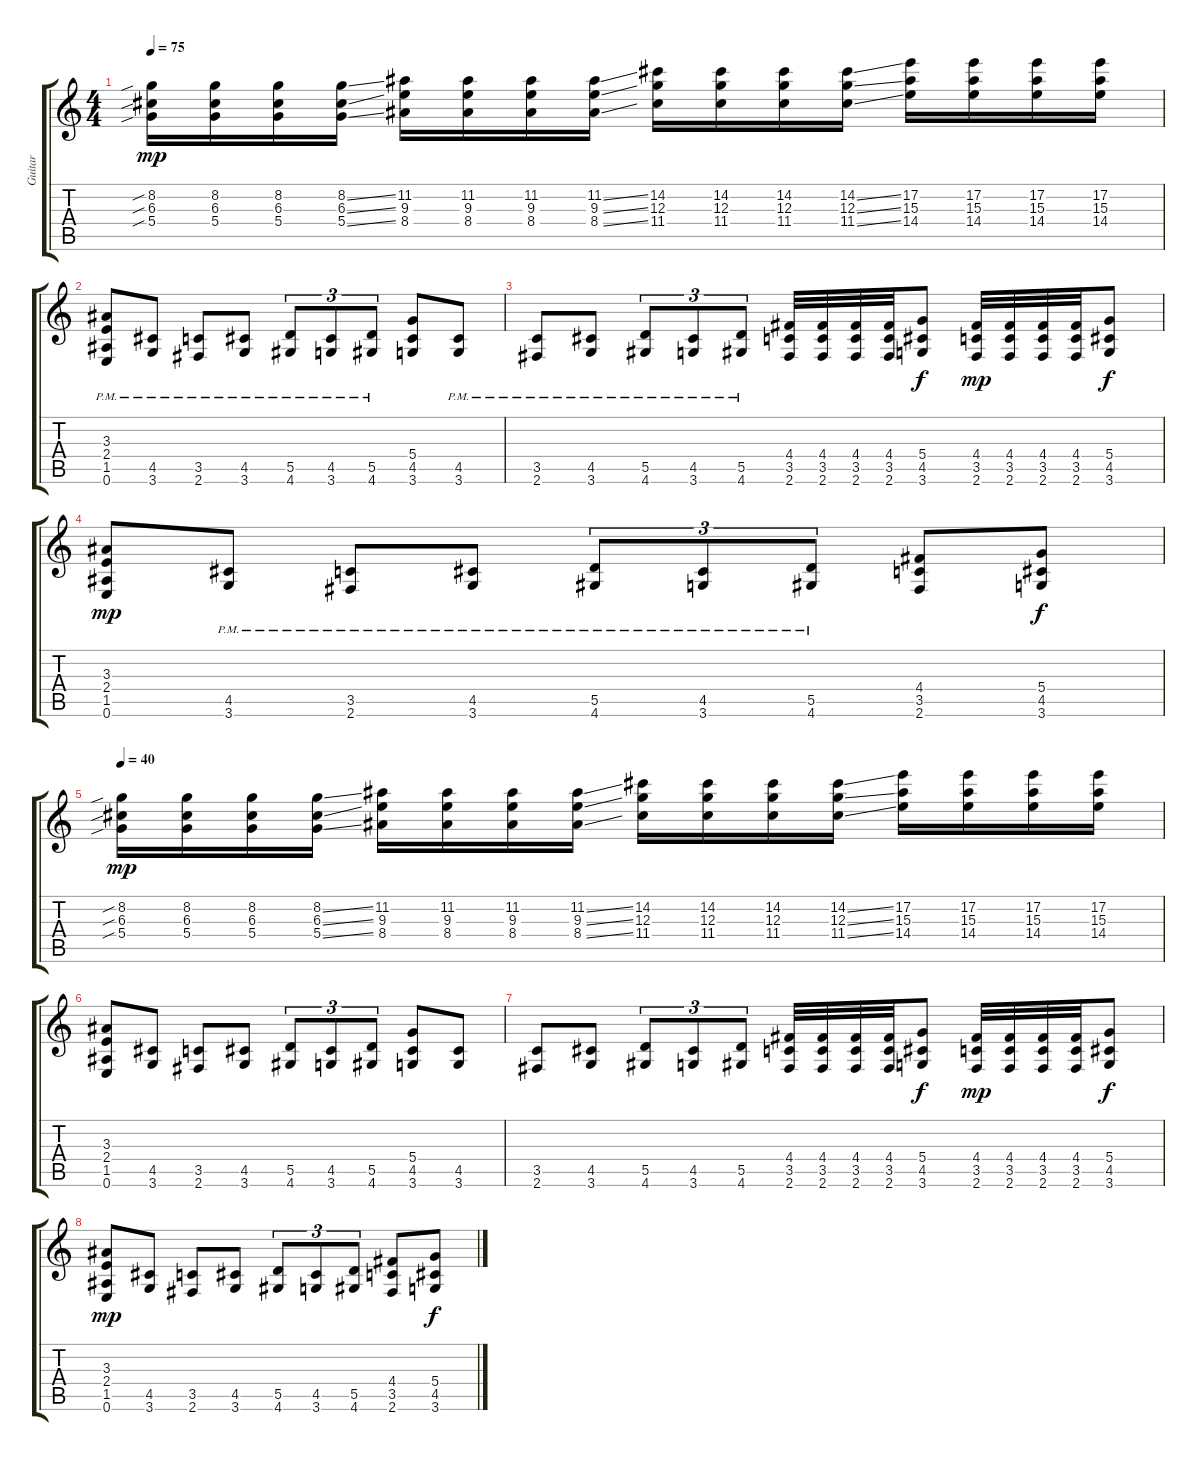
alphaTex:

\track ("Guitar" "Guitar") {instrument distortionguitar}
\staff {score tabs}
\tuning (E4 B3 G3 D3 A2 E2) {hide}
\ts (4 4)
\tempo 75
\clef g2
\ks c
(8.2{sib} 6.3{sib} 5.4{sib}).16{dy mp} (8.2 6.3 5.4).16 (8.2 6.3 5.4).16 (8.2{ss} 6.3{ss} 5.4{ss}).16 (11.2 9.3 8.4).16 (11.2 9.3 8.4).16 (11.2 9.3 8.4).16 (11.2{ss} 9.3{ss} 8.4{ss}).16 (14.2 12.3 11.4).16 (14.2 12.3 11.4).16 (14.2 12.3 11.4).16 (14.2{ss} 12.3{ss} 11.4{ss}).16 (17.2 15.3 14.4).16 (17.2 15.3 14.4).16 (17.2 15.3 14.4).16 (17.2 15.3 14.4).16 |
(3.3{pm} 2.4 1.5 0.6).8 (4.5{pm} 3.6{pm}).8 (3.5{pm} 2.6{pm}).8 (4.5{pm} 3.6{pm}).8 (5.5{pm} 4.6{pm}).8{tu (3 2)} (4.5{pm} 3.6{pm}).8{tu (3 2)} (5.5{pm} 4.6{pm}).8{tu (3 2)} (5.4 4.5 3.6).8 (4.5{pm} 3.6{pm}).8 |
(3.5{pm} 2.6{pm}).8 (4.5{pm} 3.6{pm}).8 (5.5{pm} 4.6{pm}).8{tu (3 2)} (4.5{pm} 3.6{pm}).8{tu (3 2)} (5.5{pm} 4.6{pm}).8{tu (3 2)} (4.4 3.5 2.6).32 (4.4 3.5 2.6).32 (4.4 3.5 2.6).32 (4.4 3.5 2.6).32 (5.4 4.5 3.6).8{dy f} (4.4 3.5 2.6).32{dy mp} (4.4 3.5 2.6).32 (4.4 3.5 2.6).32 (4.4 3.5 2.6).32 (5.4 4.5 3.6).8{dy f} |
(3.3 2.4 1.5 0.6).8{dy mp} (4.5{pm} 3.6{pm}).8 (3.5{pm} 2.6{pm}).8 (4.5{pm} 3.6{pm}).8 (5.5{pm} 4.6{pm}).8{tu (3 2)} (4.5{pm} 3.6{pm}).8{tu (3 2)} (5.5{pm} 4.6{pm}).8{tu (3 2)} (4.4 3.5 2.6).8 (5.4 4.5 3.6).8{dy f} |
\tempo 40
(8.2{sib} 6.3{sib} 5.4{sib}).16{dy mp} (8.2 6.3 5.4).16 (8.2 6.3 5.4).16 (8.2{ss} 6.3{ss} 5.4{ss}).16 (11.2 9.3 8.4).16 (11.2 9.3 8.4).16 (11.2 9.3 8.4).16 (11.2{ss} 9.3{ss} 8.4{ss}).16 (14.2 12.3 11.4).16 (14.2 12.3 11.4).16 (14.2 12.3 11.4).16 (14.2{ss} 12.3{ss} 11.4{ss}).16 (17.2 15.3 14.4).16 (17.2 15.3 14.4).16 (17.2 15.3 14.4).16 (17.2 15.3 14.4).16 |
(3.3 2.4 1.5 0.6).8 (4.5 3.6).8 (3.5 2.6).8 (4.5 3.6).8 (5.5 4.6).8{tu (3 2)} (4.5 3.6).8{tu (3 2)} (5.5 4.6).8{tu (3 2)} (5.4 4.5 3.6).8 (4.5 3.6).8 |
(3.5 2.6).8 (4.5 3.6).8 (5.5 4.6).8{tu (3 2)} (4.5 3.6).8{tu (3 2)} (5.5 4.6).8{tu (3 2)} (4.4 3.5 2.6).32 (4.4 3.5 2.6).32 (4.4 3.5 2.6).32 (4.4 3.5 2.6).32 (5.4 4.5 3.6).8{dy f} (4.4 3.5 2.6).32{dy mp} (4.4 3.5 2.6).32 (4.4 3.5 2.6).32 (4.4 3.5 2.6).32 (5.4 4.5 3.6).8{dy f} |
(3.3 2.4 1.5 0.6).8{dy mp} (4.5 3.6).8 (3.5 2.6).8 (4.5 3.6).8 (5.5 4.6).8{tu (3 2)} (4.5 3.6).8{tu (3 2)} (5.5 4.6).8{tu (3 2)} (4.4 3.5 2.6).8 (5.4 4.5 3.6).8{dy f}
